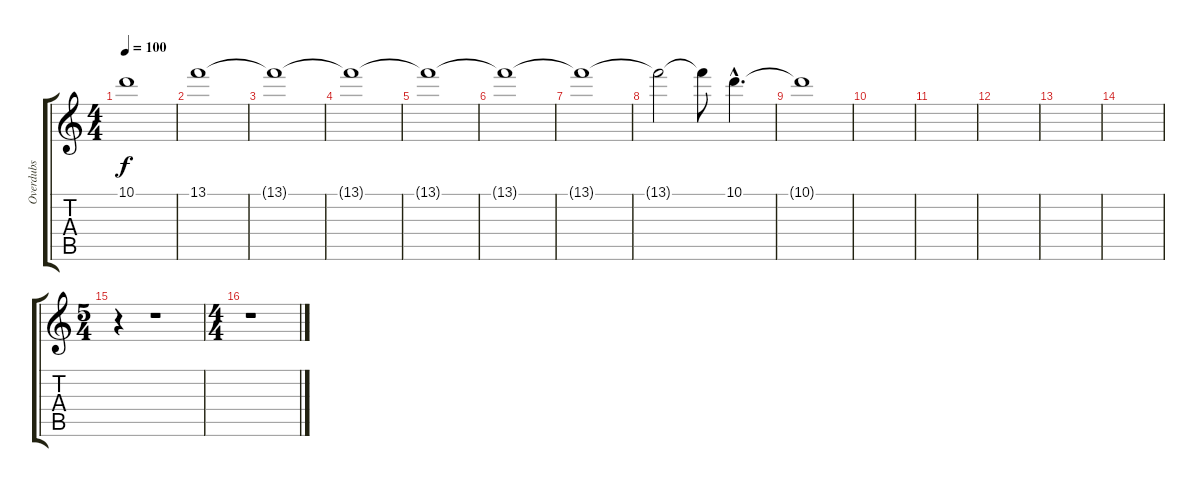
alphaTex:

\track ("Overdubs" "Overdubs") {instrument distortionguitar}
\staff {score tabs}
\tuning (E4 B3 G3 D3 A2 E2) {hide}
\ts (4 4)
\tempo 100
\clef g2
\ks c
10.1{t}.1{dy f} |
13.1.1 |
13.1{t}.1 |
13.1{t}.1 |
13.1{t}.1 |
13.1{t}.1 |
13.1{t}.1 |
13.1{t}.2 13.1{t}.8 10.1{hac}.4{d} |
10.1{t}.1 |
|
|
|
|
|
\ts (5 4)
r.4 r.1 |
\ts (4 4)
r.1
